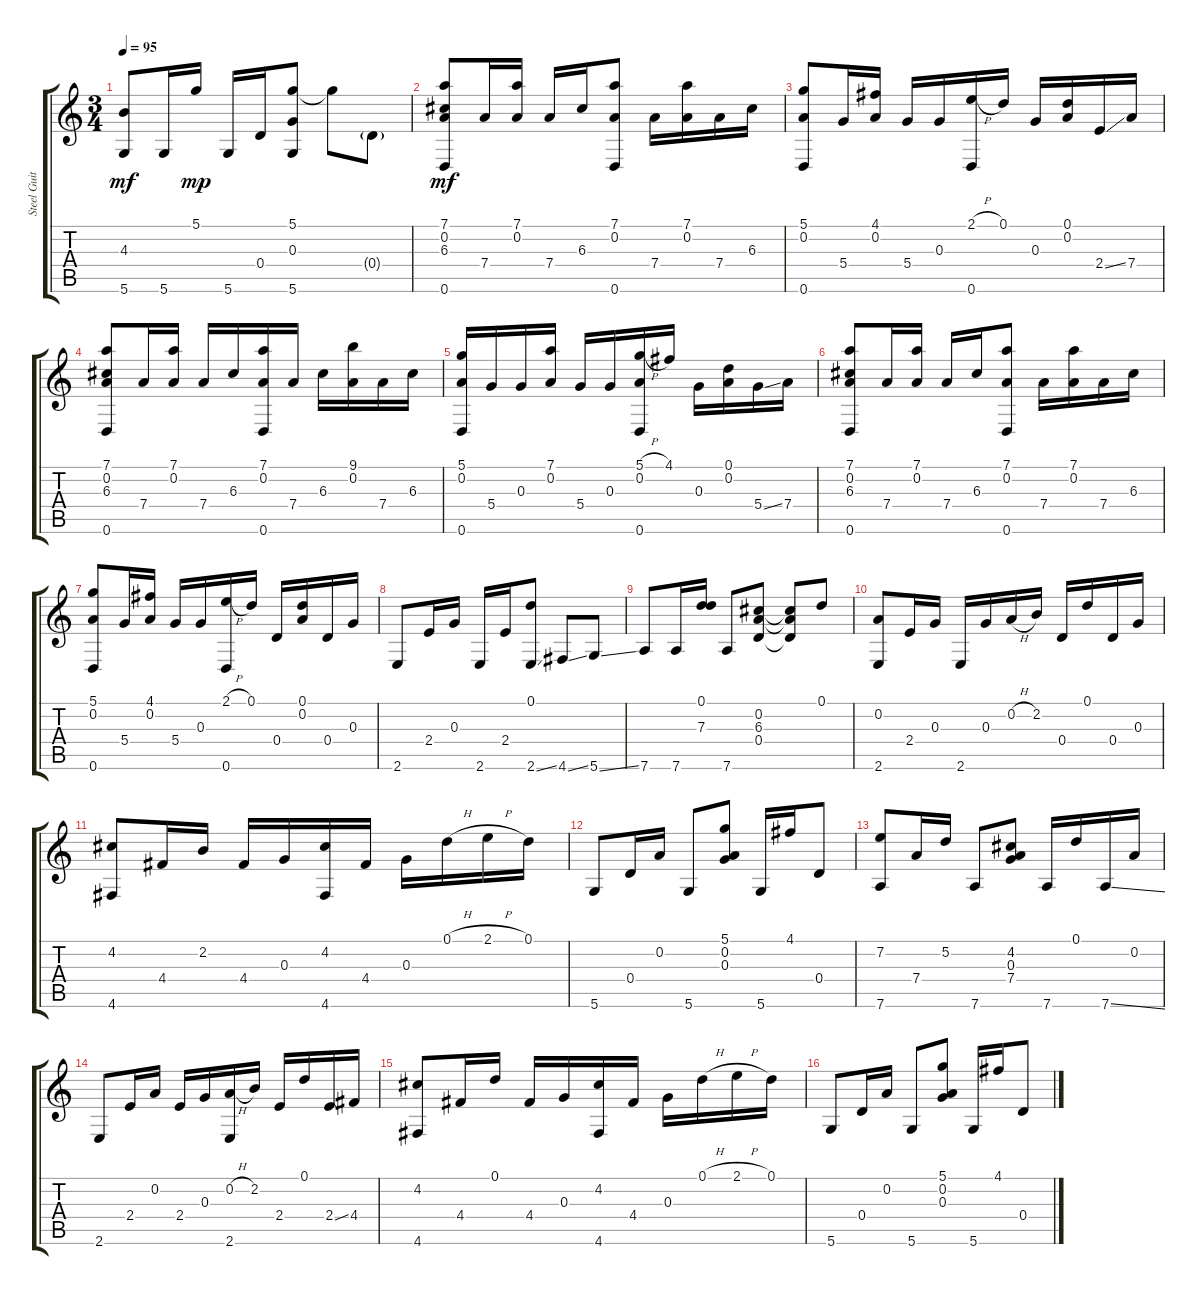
\track ("Steel Guitar" "Steel Guit") {instrument acousticguitarsteel}
\staff {score tabs}
\tuning (D4 A3 G3 D3 G2 D2) {hide}
\ts (3 4)
\tempo 95
\clef g2
\ks c
(4.3 5.6).8{dy mf} 5.6.16 5.1.16{dy mp} 5.6.16 0.4.16 (5.1 0.3 5.6).8 5.1{t}.8 0.4{g}.8 |
(7.1 0.2 6.3 0.6).8{dy mf} 7.4.16 (7.1 0.2).16 7.4.16 6.3.16 (7.1 0.2 0.6).8 7.4.16 (7.1 0.2).16 7.4.16 6.3.16 |
(5.1 0.2 0.6).8 5.4.16 (4.1 0.2).16 5.4.16 0.3.16 (2.1{h} 0.6).16 0.1.16 0.3.16 (0.1 0.2).16 2.4{ss}.16 7.4.16 |
(7.1 0.2 6.3 0.6).8 7.4.16 (7.1 0.2).16 7.4.16 6.3.16 (7.1 0.2 0.6).16 7.4.16 6.3.16 (9.1 0.2).16 7.4.16 6.3.16 |
(5.1 0.2 0.6).16 5.4.16 0.3.16 (7.1 0.2).16 5.4.16 0.3.16 (5.1{h} 0.2 0.6).16 4.1.16 0.3.16 (0.1 0.2).16 5.4{ss}.16 7.4.16 |
(7.1 0.2 6.3 0.6).8 7.4.16 (7.1 0.2).16 7.4.16 6.3.16 (7.1 0.2 0.6).8 7.4.16 (7.1 0.2).16 7.4.16 6.3.16 |
(5.1 0.2 0.6).8 5.4.16 (4.1 0.2).16 5.4.16 0.3.16 (2.1{h} 0.6).16 0.1.16 0.4.16 (0.1 0.2).16 0.4.16 0.3.16 |
2.6.8 2.4.16 0.3.16 2.6.16 2.4.16 (0.1 2.6{ss}).8 4.6{ss}.8 5.6{ss}.8 |
7.6.8 7.6.16 (0.1 7.3).16 7.6.8 (0.2 6.3 0.4).8 (0.2{t} 6.3{t} 0.4{t}).8 0.1.8 |
(0.2 2.6).8 2.4.16 0.3.16 2.6.16 0.3.16 0.2{h}.16 2.2.16 0.4.16 0.1.16 0.4.16 0.3.16 |
(4.2 4.6).8 4.4.16 2.2.16 4.4.16 0.3.16 (4.2 4.6).16 4.4.16 0.3.16 0.1{h}.16 2.1{h}.16 0.1.16 |
5.6.8 0.4.16 0.2.16 5.6.8 (5.1 0.2 0.3).8 5.6.16 4.1.16 0.4.8 |
(7.2 7.6).8 7.4.16 5.2.16 7.6.8 (4.2 0.3 7.4).8 7.6.16 0.1.16 7.6{ss}.16 0.2.16 |
2.6.8 2.4.16 0.2.16 2.4.16 0.3.16 (0.2{h} 2.6).16 2.2.16 2.4.16 0.1.16 2.4{ss}.16 4.4.16 |
(4.2 4.6).8 4.4.16 0.1.16 4.4.16 0.3.16 (4.2 4.6).16 4.4.16 0.3.16 0.1{h}.16 2.1{h}.16 0.1.16 |
5.6.8 0.4.16 0.2.16 5.6.8 (5.1 0.2 0.3).8 5.6.16 4.1.16 0.4.8
